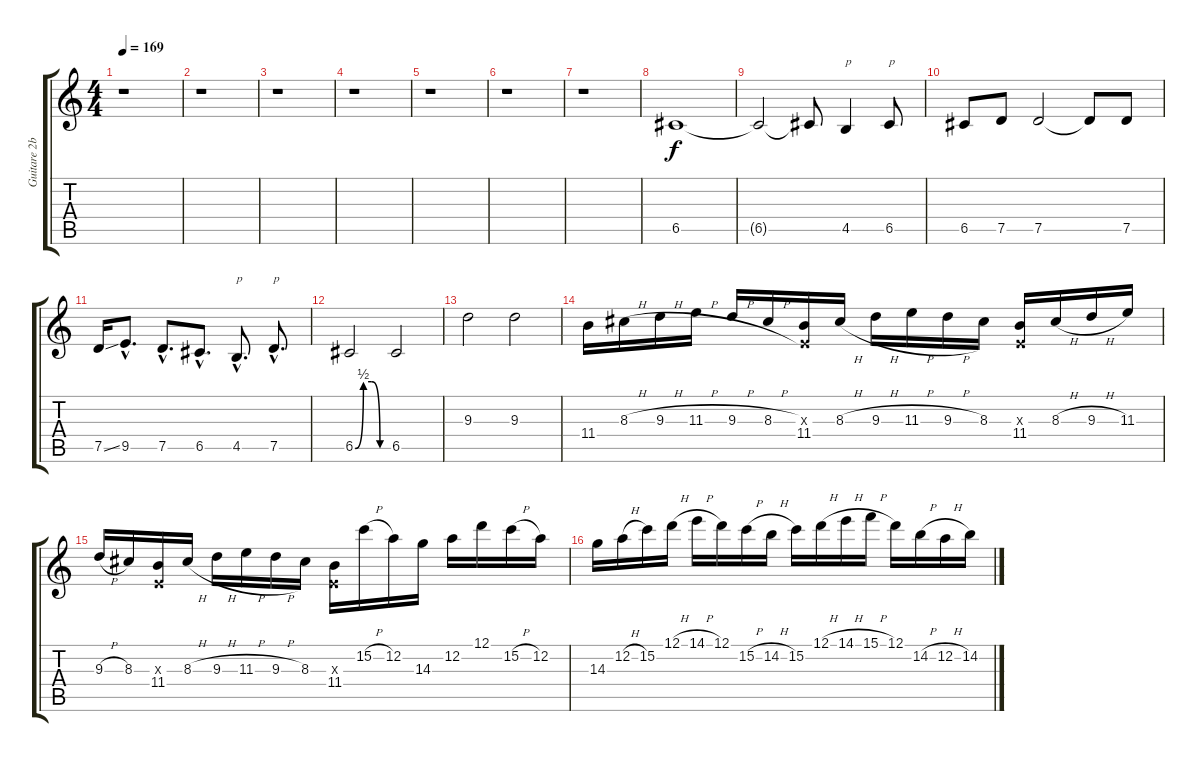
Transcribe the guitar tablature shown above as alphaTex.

\track ("Guitare 2b" "Guitare 2b") {instrument distortionguitar}
\staff {score tabs}
\tuning (D4 A3 F3 C3 G2 D2) {hide}
\ts (4 4)
\tempo 169
\clef g2
\ks c
r.1{dy f} |
r.1 |
r.1 |
r.1 |
r.1 |
r.1 |
r.1 |
6.5.1 |
6.5{t}.2 6.5{t}.8 4.5.4{txt "p"} 6.5.8{txt "p"} |
6.5.8 7.5.8 7.5.2 7.5{t}.8 7.5.8 |
7.5{ss}.16 9.5{hac}.8{d} 7.5{hac}.8{d} 6.5{hac}.8{d} 4.5{hac}.8{d txt "p"} 7.5{hac}.8{d txt "p"} |
6.5{be (custom 0 0 15 2 30 2 45 0 60 0)}.2 6.5.2 |
9.3.2 9.3.2 |
11.4.16 8.3{h}.16 9.3{h}.16 11.3{h}.16 9.3{h}.16 8.3{h}.16 (-1.3{x} 11.4).16 8.3{h}.16 9.3{h}.16 11.3{h}.16 9.3{h}.16 8.3.16 (-1.3{x} 11.4).16 8.3{h}.16 9.3{h}.16 11.3.16 |
9.3{h}.16 8.3.16 (-1.3{x} 11.4).16 8.3{h}.16 9.3{h}.16 11.3{h}.16 9.3{h}.16 8.3.16 (-1.3{x} 11.4).16 15.2{h}.16 12.2.16 14.3.16 12.2.16 12.1.16 15.2{h}.16 12.2.16 |
14.3.16 12.2{h}.16 15.2.16 12.1{h}.16 14.1{h}.16 12.1.16 15.2{h}.16 14.2{h}.16 15.2.16 12.1{h}.16 14.1{h}.16 15.1{h}.16 12.1.16 14.2{h}.16 12.2{h}.16 14.2{h}.16
